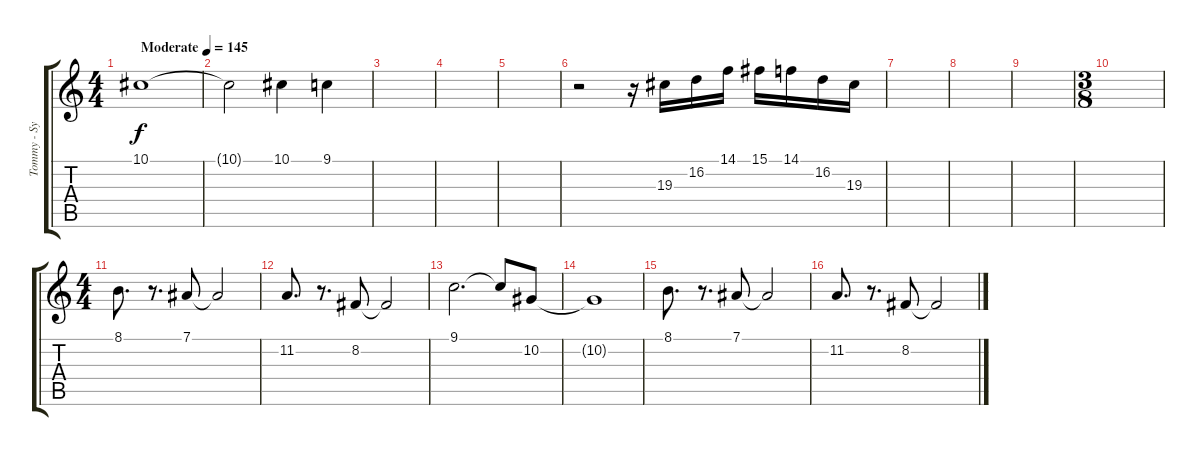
\track ("Tommy - Synth" "Tommy - Sy") {instrument koto}
\staff {score tabs}
\tuning (Eb4 Bb3 Gb3 Db3 Ab2 Eb2) {hide}
\ts (4 4)
\tempo (145 "Moderate")
\clef g2
\ks c
10.1.1{dy f instrument koto} |
10.1{t}.2 10.1.4 9.1.4 |
|
|
|
r.2 r.16 19.3.16 16.2.16 14.1.16 15.1.16 14.1.16 16.2.16 19.3.16 |
|
|
|
\ts (3 8)
|
\ts (4 4)
8.1.8{d} r.8{d} 7.1.8 7.1{t}.2 |
11.2.8{d} r.8{d} 8.2.8 8.2{t}.2 |
9.1.2{d} 9.1{t}.8 10.2.8 |
10.2{t}.1 |
8.1.8{d} r.8{d} 7.1.8 7.1{t}.2 |
11.2.8{d} r.8{d} 8.2.8 8.2{t}.2
